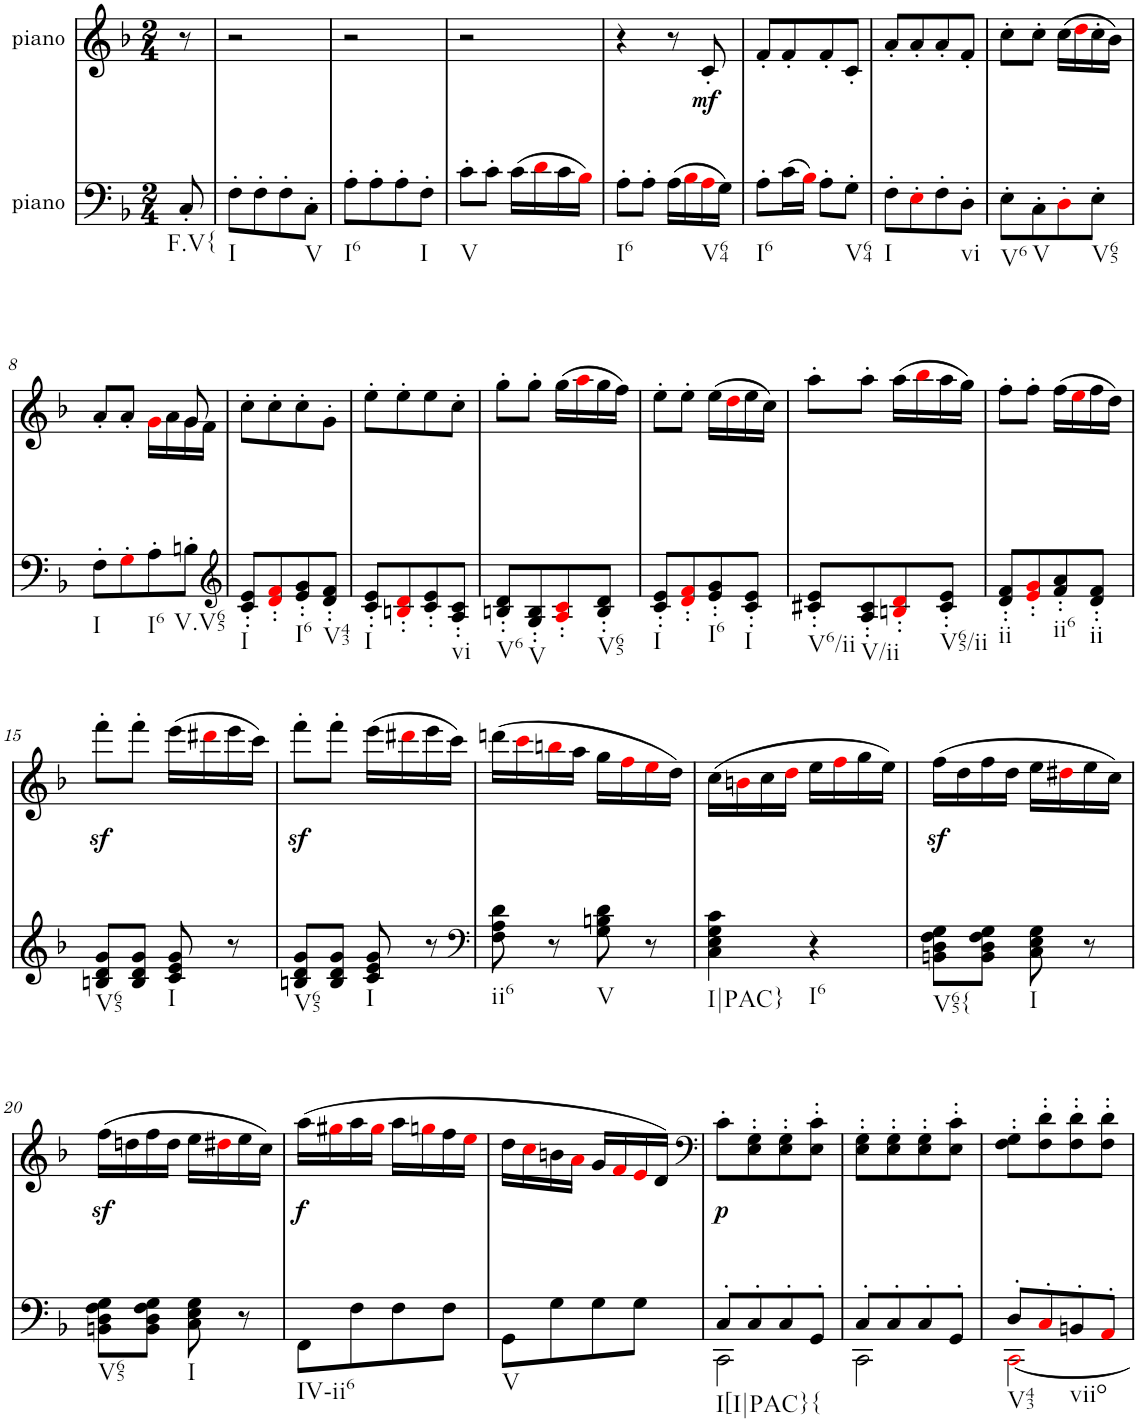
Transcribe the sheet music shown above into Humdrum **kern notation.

**kern	**kern	**text	**dynam
*part2	*part1	*part1	*part1
*staff2	*staff1	*staff1	*staff1
*I"piano	*I"piano	*	*
*I'Pno	*I'Pno	*	*
*clefF4	*clefG2	*	*
*k[b-]	*k[b-]	*	*
*F:	*F:	*	*
*M2/4	*M2/4	*	*
=	=	=	=
!LO:TX:b:t=F.V{	!	!	!
8C'/	8r	.	.
=1	=1	=1	=1
!LO:TX:b:t=I	!	!	!
8F'\L	2r	.	.
8F'\	.	.	.
8F'\	.	.	.
!LO:TX:b:t=V	!	!	!
8C'\J	.	.	.
=2	=2	=2	=2
!LO:TX:b:t=I6	!	!	!
8A'\L	2r	.	.
8A'\	.	.	.
8A'\	.	.	.
!LO:TX:b:t=I	!	!	!
8F'\J	.	.	.
=3	=3	=3	=3
!LO:TX:b:t=V	!	!	!
8c'\L	2r	.	.
8c'\J	.	.	.
(16c\LL	.	.	.
16di\	.	.	.
16c\	.	.	.
16B-i\JJ)	.	.	.
=4	=4	=4	=4
!LO:TX:b:t=I6	!	!	!
8A'\L	4r	.	.
8A'\J	.	.	.
(16A\LL	8r	.	.
16B-i\	.	.	.
!LO:TX:b:t=V64	!	!	!
!	!	!LO:LY:b	!LO:DY:b
16Ai\	8c'/	mf	mf
16G\JJ)	.	.	.
=5	=5	=5	=5
!LO:TX:b:t=I6	!	!	!
8A'\L	8f'/L	.	.
(16c\L	8f'/	.	.
16B-i\JJ)	.	.	.
8A'\L	8f'/	.	.
!LO:TX:b:t=V64	!	!	!
8G'\J	8c'/J	.	.
=6	=6	=6	=6
!LO:TX:b:t=I	!	!	!
8F'\L	8a'/L	.	.
8E'i\	8a'/	.	.
8F'\	8a'/	.	.
!LO:TX:b:t=vi	!	!	!
8D'\J	8f'/J	.	.
=7	=7	=7	=7
!LO:TX:b:t=V6	!	!	!
8E'\L	8cc'\L	.	.
!LO:TX:b:t=V	!	!	!
8C'\	8cc'\J	.	.
8D'i\	(16cc\LL	.	.
.	16ddi\	.	.
!LO:TX:b:t=V65	!	!	!
8E'\J	16cc'\	.	.
.	16b-\JJ)	.	.
!!LO:LB:g=z
=8	=8	=8	=8
*	*^	*	*
!LO:TX:b:t=I	!	!	!	!
8F'\L	8a'/L	4.ryy	.	.
8G'i\	8a'/J	.	.	.
!LO:TX:b:t=I6	!	!	!	!
8A'\	16gi\LL	.	.	.
.	16a\	.	.	.
!LO:TX:b:t=V.V65	!	!	!	!
8Bn'\J	16g\	8g/	.	.
.	16f\JJ	.	.	.
*	*v	*v	*	*
=9	=9	=9	=9
*clefG2	*	*	*
!LO:TX:b:t=I	!	!	!
8c/' 8e/'L	8cc'\L	.	.
8di/' 8fi/'	8cc'\	.	.
!LO:TX:b:t=I6	!	!	!
8e/' 8g/'	8cc'\	.	.
!LO:TX:b:t=V43	!	!	!
8d/' 8f/'J	8g'\J	.	.
=10	=10	=10	=10
!LO:TX:b:t=I	!	!	!
8c/' 8e/'L	8ee'\L	.	.
8Bni/' 8di/'	8ee'\	.	.
8c/' 8e/'	8ee\	.	.
!LO:TX:b:t=vi	!	!	!
8A/' 8c/'J	8cc'\J	.	.
=11	=11	=11	=11
!LO:TX:b:t=V6	!	!	!
8Bn/' 8d/'L	8gg'\L	.	.
!LO:TX:b:t=V	!	!	!
8G/' 8B/'	8gg'\J	.	.
8Ai/' 8ci/'	(16gg\LL	.	.
.	16aai\	.	.
!LO:TX:b:t=V65	!	!	!
8B/' 8d/'J	16gg\	.	.
.	16ff\JJ)	.	.
=12	=12	=12	=12
!LO:TX:b:t=I	!	!	!
8c/' 8e/'L	8ee'\L	.	.
8di/' 8fi/'	8ee'\J	.	.
!LO:TX:b:t=I6	!	!	!
8e/' 8g/'	(16ee\LL	.	.
.	16ddi\	.	.
!LO:TX:b:t=I	!	!	!
8c/' 8e/'J	16ee\	.	.
.	16cc\JJ)	.	.
=13	=13	=13	=13
!LO:TX:b:t=V6/ii	!	!	!
8c#X/' 8e/'L	8aa'\L	.	.
!LO:TX:b:t=V/ii	!	!	!
8A/' 8c#/'	8aa'\J	.	.
8Bni/' 8di/'	(16aa\LL	.	.
.	16bb-i\	.	.
!LO:TX:b:t=V65/ii	!	!	!
8c#/' 8e/'J	16aa\	.	.
.	16gg\JJ)	.	.
=14	=14	=14	=14
!LO:TX:b:t=ii	!	!	!
8d/' 8f/'L	8ff'\L	.	.
8ei/' 8gi/'	8ff'\J	.	.
!LO:TX:b:t=ii6	!	!	!
8f/' 8a/'	(16ff\LL	.	.
.	16eei\	.	.
!LO:TX:b:t=ii	!	!	!
8d/' 8f/'J	16ff\	.	.
.	16dd\JJ)	.	.
!!LO:LB:g=z
=15	=15	=15	=15
!LO:TX:b:t=V65	!	!	!
8Bn/ 8d/ 8g/L	8fffz<'\L	.	.
8B/ 8d/ 8g/J	8fff'\J	.	.
!LO:TX:b:t=I	!	!	!
8c/ 8e/ 8g/	(16eee\LL	.	.
.	16ddd#Xi\	.	.
8r	16eee\	.	.
.	16ccc\JJ)	.	.
=16	=16	=16	=16
!LO:TX:b:t=V65	!	!	!
8Bn/ 8d/ 8g/L	8fffz<'\L	.	.
8B/ 8d/ 8g/J	8fff'\J	.	.
!LO:TX:b:t=I	!	!	!
8c/ 8e/ 8g/	(16eee\LL	.	.
.	16ddd#Xi\	.	.
8r	16eee\	.	.
.	16ccc\JJ)	.	.
=17	=17	=17	=17
*clefF4	*	*	*
!LO:TX:b:t=ii6	!	!	!
8F\ 8A\ 8d\	(16dddn\LL	.	.
.	16ccci\	.	.
8r	16bbni\	.	.
.	16aa\JJ	.	.
!LO:TX:b:t=V	!	!	!
8G\ 8Bn\ 8d\	16gg\LL	.	.
.	16ffi\	.	.
8r	16eei\	.	.
.	16dd\JJ)	.	.
=18	=18	=18	=18
!LO:TX:b:t=I|PAC}	!	!	!
4C\ 4E\ 4G\ 4c\	(16cc\LL	.	.
.	16bni\	.	.
.	16cc\	.	.
.	16ddi\JJ	.	.
!LO:TX:b:t=I6	!	!	!
4r	16ee\LL	.	.
.	16ffi\	.	.
.	16gg\	.	.
.	16ee\JJ)	.	.
=19	=19	=19	=19
!LO:TX:b:t=V65{	!	!	!
8BBn\ 8D\ 8F\ 8G\L	(16ffz<\LL	.	.
.	16dd\	.	.
8BB\ 8D\ 8F\ 8G\J	16ff\	.	.
.	16dd\JJ	.	.
!LO:TX:b:t=I	!	!	!
8C\ 8E\ 8G\	16ee\LL	.	.
.	16dd#Xi\	.	.
8r	16ee\	.	.
.	16cc\JJ)	.	.
!!LO:LB:g=z
=20	=20	=20	=20
!LO:TX:b:t=V65	!	!	!
8BBn\ 8D\ 8F\ 8G\L	(16ffz<\LL	.	.
.	16ddn\	.	.
8BB\ 8D\ 8F\ 8G\J	16ff\	.	.
.	16dd\JJ	.	.
!LO:TX:b:t=I	!	!	!
8C\ 8E\ 8G\	16ee\LL	.	.
.	16dd#Xi\	.	.
8r	16ee\	.	.
.	16cc\JJ)	.	.
=21	=21	=21	=21
!LO:TX:b:t=IV-ii6	!	!	!
!	!	!LO:LY:b	!LO:DY:b
8FF\L	(16aa\LL	f	f
.	16gg#Xi\	.	.
8F\	16aa\	.	.
.	16gg#i\JJ	.	.
8F\	16aa\LL	.	.
.	16ggni\	.	.
8F\J	16ff\	.	.
.	16eei\JJ	.	.
=22	=22	=22	=22
!LO:TX:b:t=V	!	!	!
8GG\L	16dd\LL	.	.
.	16cci\	.	.
8G\	16bn\	.	.
.	16ai\JJ	.	.
8G\	16g/LL	.	.
.	16fi/	.	.
8G\J	16ei/	.	.
.	16d/JJ)	.	.
=23	=23	=23	=23
*	*clefF4	*	*
*^	*	*	*
!LO:TX:b:t=I[I|PAC}{	!	!	!	!
!	!	!	!	!LO:DY:b
8C'/L	2CC\	8c'\L	.	p
!	!	!	!LO:LY:b	!
8C'/	.	8E\' 8G\'	p	.
8C'/	.	8E\' 8G\'	.	.
8GG'/J	.	8E\' 8c\'J	.	.
=24	=24	=24	=24	=24
8C'/L	2CC\	8E\' 8G\'L	.	.
8C'/	.	8E\' 8G\'	.	.
8C'/	.	8E\' 8G\'	.	.
8GG'/J	.	8E\' 8c\'J	.	.
=25	=25	=25	=25	=25
!LO:TX:b:t=V43	!	!	!	!
8D'/L	[2CCi\	8F\' 8G\'L	.	.
8C'i/	.	8F\' 8d\'	.	.
!LO:TX:b:t=viio	!	!	!	!
8BBn'/	.	8F\' 8d\'	.	.
8AA'i/J	.	8F\' 8d\'J	.	.
*v	*v	*	*	*
=	=	=	=
*-	*-	*-	*-
